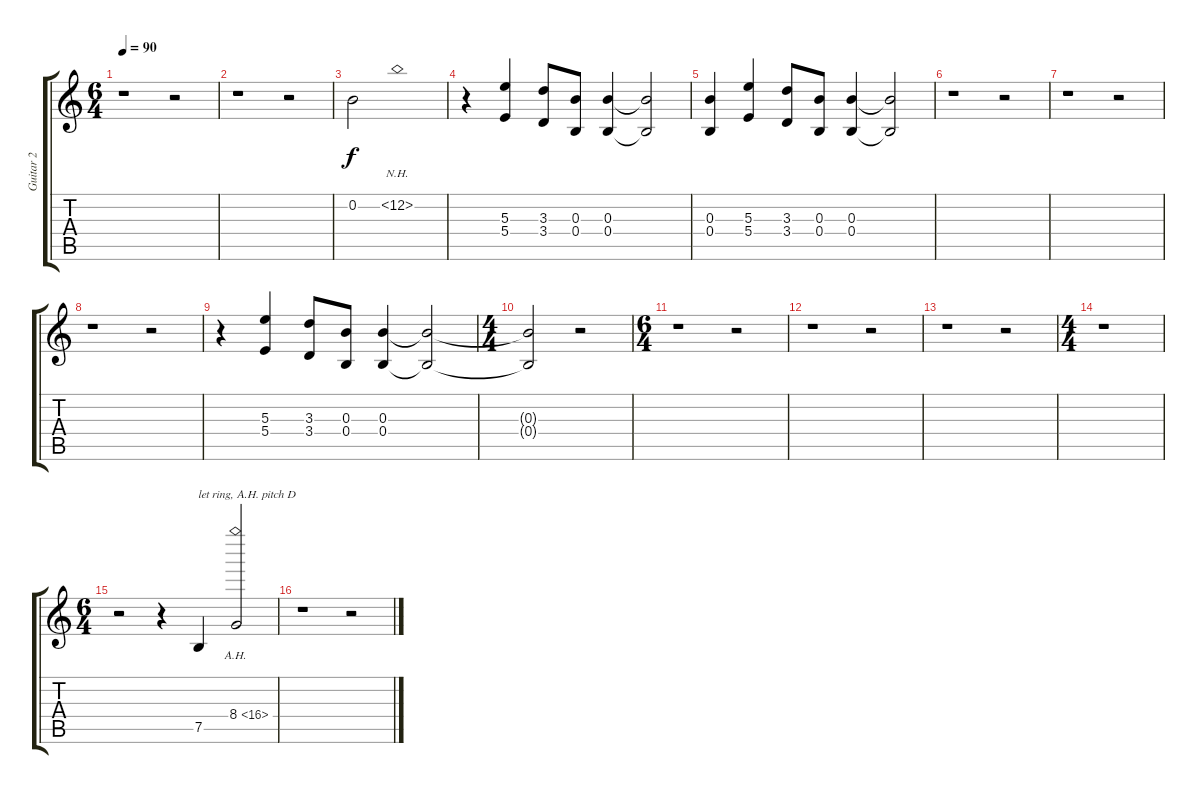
\track ("Guitar 2" "Guitar 2") {instrument overdrivenguitar}
\staff {score tabs}
\tuning (E4 B3 B3 B2 E2 E2) {hide}
\ts (6 4)
\tempo 90
\clef g2
\ks c
r.1{dy f instrument overdrivenguitar} r.2 |
r.1 r.2 |
0.2.2 12.2{nh}.1 |
r.4 (5.3 5.4).4 (3.3 3.4).8 (0.3 0.4).8 (0.3 0.4).4 (0.3{t} 0.4{t}).2 |
(0.3 0.4).4 (5.3 5.4).4 (3.3 3.4).8 (0.3 0.4).8 (0.3 0.4).4 (0.3{t} 0.4{t}).2 |
r.1 r.2 |
r.1 r.2 |
r.1 r.2 |
r.4 (5.3 5.4).4 (3.3 3.4).8 (0.3 0.4).8 (0.3 0.4).4 (0.3{t} 0.4{t}).2 |
\ts (4 4)
(0.3{t} 0.4{t}).2 r.2 |
\ts (6 4)
r.1 r.2 |
r.1 r.2 |
r.1 r.2 |
\ts (4 4)
r.1 |
\ts (6 4)
r.2 r.4 7.5.4{txt "let ring, A.H. pitch D"} 8.4{ah 8}.2 |
r.1 r.2
